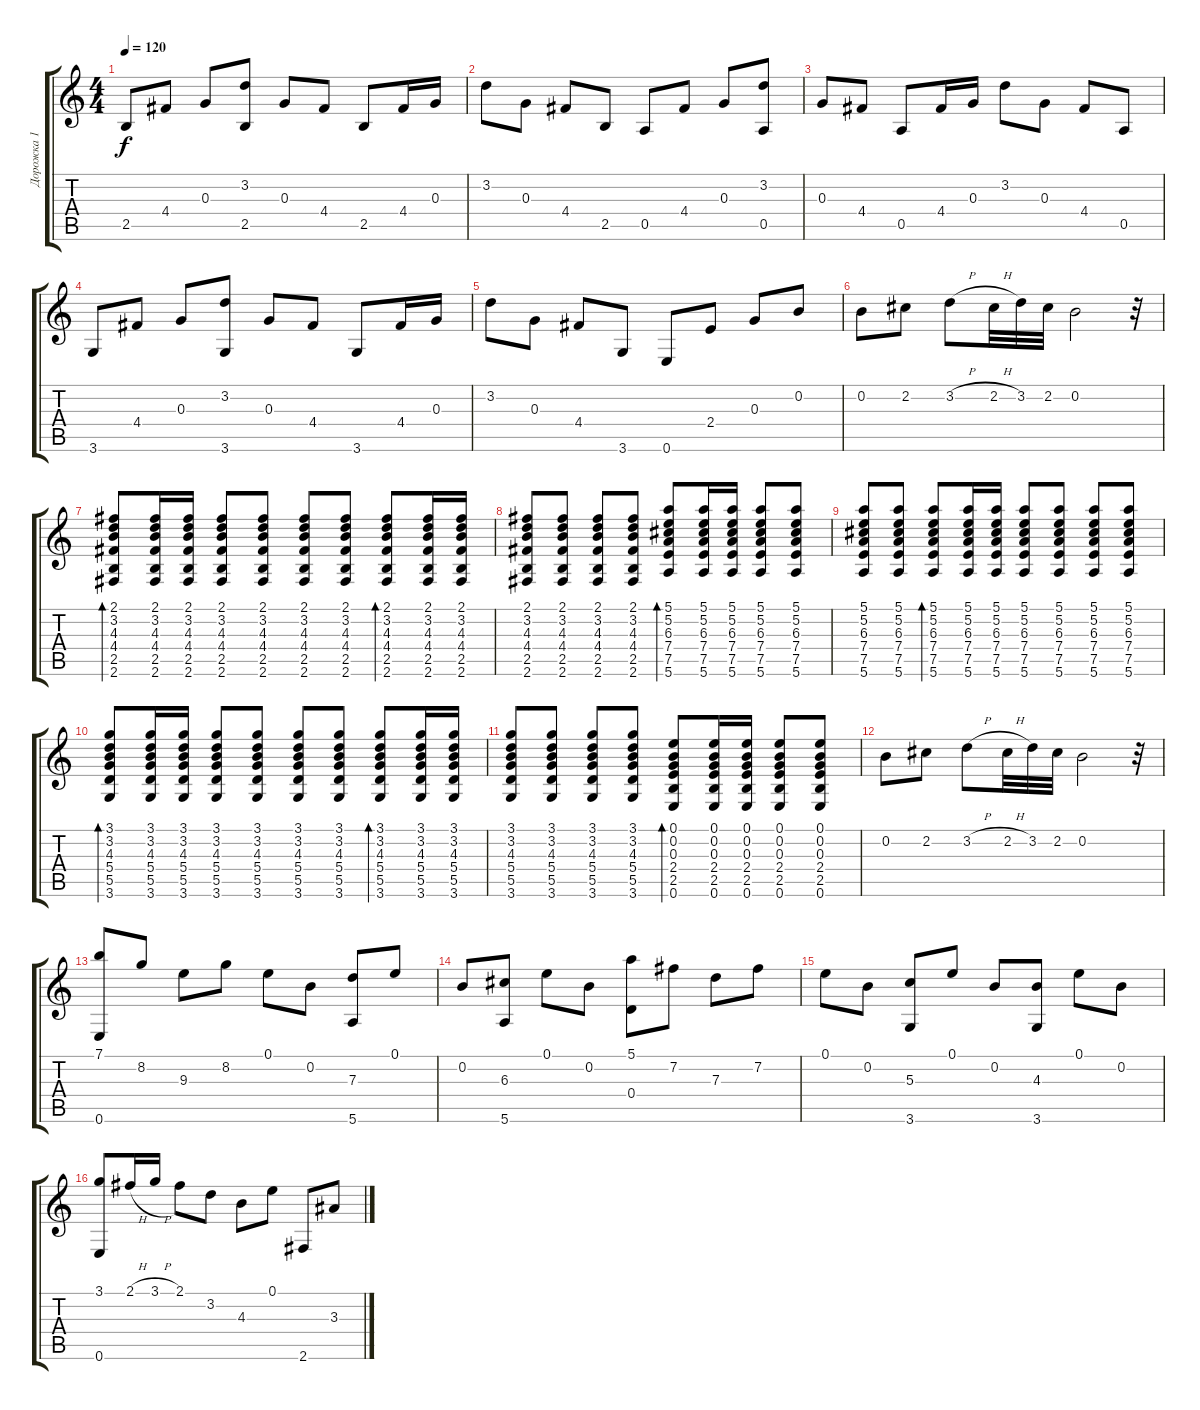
\track ("Дорожка 1" "Дорожка 1") {instrument acousticguitarnylon}
\staff {score tabs}
\tuning (E4 B3 G3 D3 A2 E2) {hide}
\ts (4 4)
\tempo 120
\clef g2
\ks c
2.5.8{dy f} 4.4.8 0.3.8 (3.2 2.5).8 0.3.8 4.4.8 2.5.8 4.4.16 0.3.16 |
3.2.8 0.3.8 4.4.8 2.5.8 0.5.8 4.4.8 0.3.8 (3.2 0.5).8 |
0.3.8 4.4.8 0.5.8 4.4.16 0.3.16 3.2.8 0.3.8 4.4.8 0.5.8 |
3.6.8 4.4.8 0.3.8 (3.2 3.6).8 0.3.8 4.4.8 3.6.8 4.4.16 0.3.16 |
3.2.8 0.3.8 4.4.8 3.6.8 0.6.8 2.4.8 0.3.8 0.2.8 |
0.2.8 2.2.8 3.2{h}.8 2.2{h}.32 3.2.32 2.2.32 0.2.2 r.32 |
(2.1 3.2 4.3 4.4 2.5 2.6).8{bd 30} (2.1 3.2 4.3 4.4 2.5 2.6).16 (2.1 3.2 4.3 4.4 2.5 2.6).16 (2.1 3.2 4.3 4.4 2.5 2.6).8 (2.1 3.2 4.3 4.4 2.5 2.6).8 (2.1 3.2 4.3 4.4 2.5 2.6).8 (2.1 3.2 4.3 4.4 2.5 2.6).8 (2.1 3.2 4.3 4.4 2.5 2.6).8{bd 30} (2.1 3.2 4.3 4.4 2.5 2.6).16 (2.1 3.2 4.3 4.4 2.5 2.6).16 |
(2.1 3.2 4.3 4.4 2.5 2.6).8 (2.1 3.2 4.3 4.4 2.5 2.6).8 (2.1 3.2 4.3 4.4 2.5 2.6).8 (2.1 3.2 4.3 4.4 2.5 2.6).8 (5.1 5.2 6.3 7.4 7.5 5.6).8{bd 30} (5.1 5.2 6.3 7.4 7.5 5.6).16 (5.1 5.2 6.3 7.4 7.5 5.6).16 (5.1 5.2 6.3 7.4 7.5 5.6).8 (5.1 5.2 6.3 7.4 7.5 5.6).8 |
(5.1 5.2 6.3 7.4 7.5 5.6).8 (5.1 5.2 6.3 7.4 7.5 5.6).8 (5.1 5.2 6.3 7.4 7.5 5.6).8{bd 30} (5.1 5.2 6.3 7.4 7.5 5.6).16 (5.1 5.2 6.3 7.4 7.5 5.6).16 (5.1 5.2 6.3 7.4 7.5 5.6).8 (5.1 5.2 6.3 7.4 7.5 5.6).8 (5.1 5.2 6.3 7.4 7.5 5.6).8 (5.1 5.2 6.3 7.4 7.5 5.6).8 |
(3.1 3.2 4.3 5.4 5.5 3.6).8{bd 30} (3.1 3.2 4.3 5.4 5.5 3.6).16 (3.1 3.2 4.3 5.4 5.5 3.6).16 (3.1 3.2 4.3 5.4 5.5 3.6).8 (3.1 3.2 4.3 5.4 5.5 3.6).8 (3.1 3.2 4.3 5.4 5.5 3.6).8 (3.1 3.2 4.3 5.4 5.5 3.6).8 (3.1 3.2 4.3 5.4 5.5 3.6).8{bd 30} (3.1 3.2 4.3 5.4 5.5 3.6).16 (3.1 3.2 4.3 5.4 5.5 3.6).16 |
(3.1 3.2 4.3 5.4 5.5 3.6).8 (3.1 3.2 4.3 5.4 5.5 3.6).8 (3.1 3.2 4.3 5.4 5.5 3.6).8 (3.1 3.2 4.3 5.4 5.5 3.6).8 (0.1 0.2 0.3 2.4 2.5 0.6).8{bd 30} (0.1 0.2 0.3 2.4 2.5 0.6).16 (0.1 0.2 0.3 2.4 2.5 0.6).16 (0.1 0.2 0.3 2.4 2.5 0.6).8 (0.1 0.2 0.3 2.4 2.5 0.6).8 |
0.2.8 2.2.8 3.2{h}.8 2.2{h}.32 3.2.32 2.2.32 0.2.2 r.32 |
(7.1 0.6).8 8.2.8 9.3.8 8.2.8 0.1.8 0.2.8 (7.3 5.6).8 0.1.8 |
0.2.8 (6.3 5.6).8 0.1.8 0.2.8 (5.1 0.4).8 7.2.8 7.3.8 7.2.8 |
0.1.8 0.2.8 (5.3 3.6).8 0.1.8 0.2.8 (4.3 3.6).8 0.1.8 0.2.8 |
(3.1 0.6).8 2.1{h}.16 3.1{h}.16 2.1.8 3.2.8 4.3.8 0.1.8 2.6.8 3.3.8
